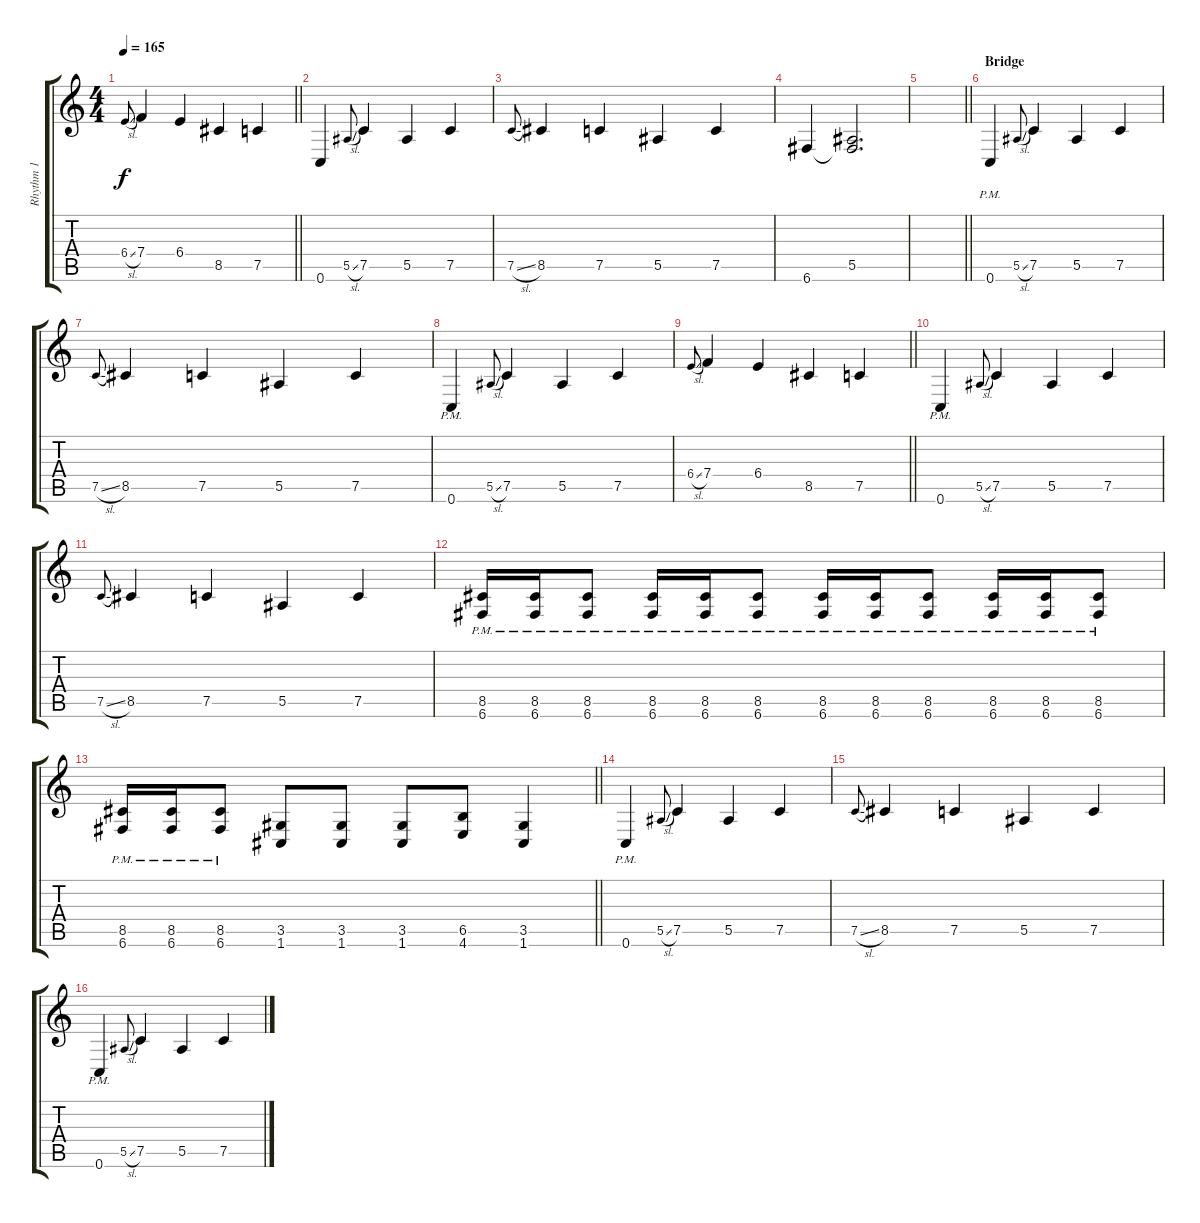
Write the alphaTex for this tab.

\track ("Rhythm 1" "Rhythm 1") {instrument distortionguitar}
\staff {score tabs}
\tuning (C4 G3 Eb3 Bb2 F2 C2) {hide}
\ts (4 4)
\tempo 165
\clef g2
\barLineRight lightlight
\ks c
6.4{sl}.8{gr onbeat dy f} 7.4.4 6.4.4 8.5.4 7.5.4 |
0.6.4 5.5{sl}.8{gr onbeat} 7.5.4 5.5.4 7.5.4 |
7.5{sl}.8{gr onbeat} 8.5.4 7.5.4 5.5.4 7.5.4 |
6.6.4 (5.5 6.6{t}).2{d} |
\barLineRight lightlight
|
\section ("" "Bridge")
0.6{pm}.4 5.5{sl}.8{gr onbeat} 7.5.4 5.5.4 7.5.4 |
7.5{sl}.8{gr onbeat} 8.5.4 7.5.4 5.5.4 7.5.4 |
0.6{pm}.4 5.5{sl}.8{gr onbeat} 7.5.4 5.5.4 7.5.4 |
\barLineRight lightlight
6.4{sl}.8{gr onbeat} 7.4.4 6.4.4 8.5.4 7.5.4 |
0.6{pm}.4 5.5{sl}.8{gr onbeat} 7.5.4 5.5.4 7.5.4 |
7.5{sl}.8{gr onbeat} 8.5.4 7.5.4 5.5.4 7.5.4 |
(8.5{pm} 6.6{pm}).16 (8.5{pm} 6.6{pm}).16 (8.5{pm} 6.6{pm}).8 (8.5{pm} 6.6{pm}).16 (8.5{pm} 6.6{pm}).16 (8.5{pm} 6.6{pm}).8 (8.5{pm} 6.6{pm}).16 (8.5{pm} 6.6{pm}).16 (8.5{pm} 6.6{pm}).8 (8.5{pm} 6.6{pm}).16 (8.5{pm} 6.6{pm}).16 (8.5{pm} 6.6{pm}).8 |
\barLineRight lightlight
(8.5{pm} 6.6{pm}).16 (8.5{pm} 6.6{pm}).16 (8.5{pm} 6.6{pm}).8 (3.5 1.6).8 (3.5 1.6).8 (3.5 1.6).8 (6.5 4.6).8 (3.5 1.6).4 |
0.6{pm}.4 5.5{sl}.8{gr onbeat} 7.5.4 5.5.4 7.5.4 |
7.5{sl}.8{gr onbeat} 8.5.4 7.5.4 5.5.4 7.5.4 |
0.6{pm}.4 5.5{sl}.8{gr onbeat} 7.5.4 5.5.4 7.5.4
